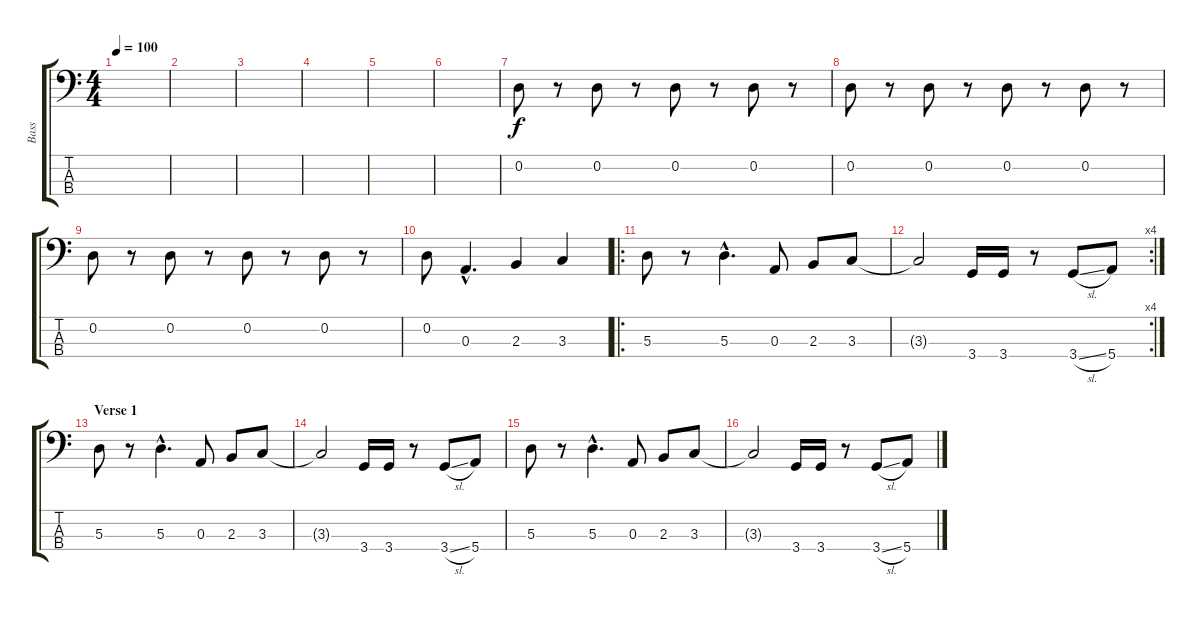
\track ("Bass" "Bass") {instrument electricbasspick}
\staff {score tabs}
\tuning (G2 D2 A1 E1) {hide}
\ts (4 4)
\tempo 100
\clef f4
\ks c
|
|
|
|
|
|
0.2.8 r.8 0.2.8 r.8 0.2.8 r.8 0.2.8 r.8 |
0.2.8 r.8 0.2.8 r.8 0.2.8 r.8 0.2.8 r.8 |
0.2.8 r.8 0.2.8 r.8 0.2.8 r.8 0.2.8 r.8 |
0.2.8 0.3{hac}.4{d} 2.3.4 3.3.4 |
\ro
5.3.8 r.8 5.3{hac}.4{d} 0.3.8 2.3.8 3.3.8 |
\rc 4
3.3{t}.2 3.4.16 3.4.16 r.8 3.4{sl}.8 5.4.8 |
\section ("" "Verse 1")
5.3.8 r.8 5.3{hac}.4{d} 0.3.8 2.3.8 3.3.8 |
3.3{t}.2 3.4.16 3.4.16 r.8 3.4{sl}.8 5.4.8 |
5.3.8 r.8 5.3{hac}.4{d} 0.3.8 2.3.8 3.3.8 |
3.3{t}.2 3.4.16 3.4.16 r.8 3.4{sl}.8 5.4.8
